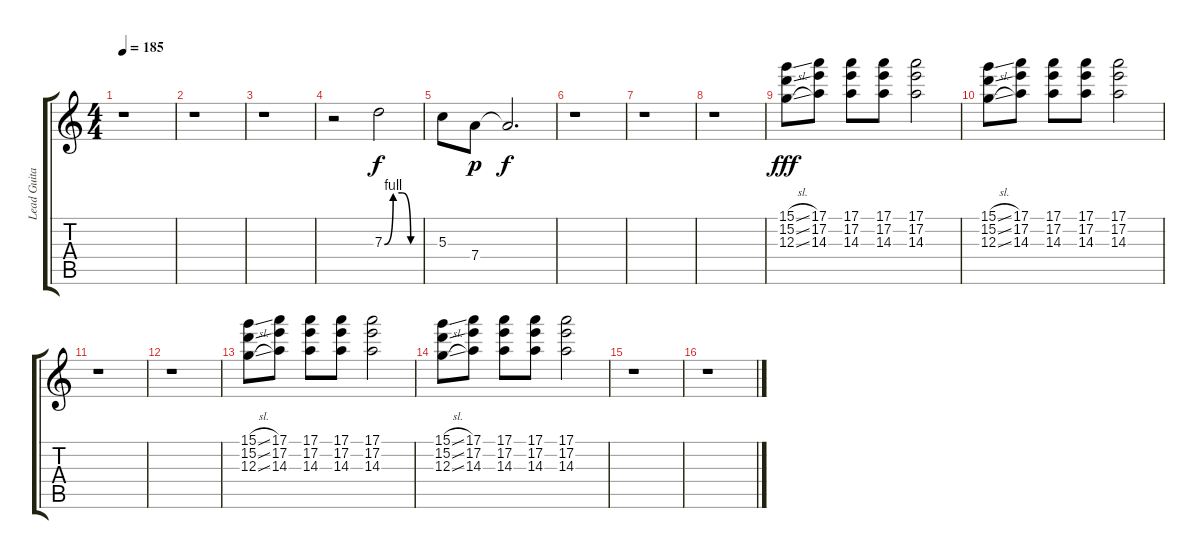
\track ("Lead Guitar" "Lead Guita") {instrument overdrivenguitar}
\staff {score tabs}
\tuning (E4 B3 G3 D3 A2 E2) {hide}
\ts (4 4)
\tempo 185
\clef g2
\ks c
r.1{dy f instrument overdrivenguitar} |
r.1 |
r.1 |
r.2 7.3{be (custom 0 0 15 4 30 4 45 0 60 0)}.2 |
5.3.8 7.4.8{dy p} 7.4{t}.2{d dy f} |
r.1 |
r.1 |
r.1 |
(15.1{sl} 15.2{sl} 12.3{sl}).8{dy fff volume 6} (17.1 17.2 14.3).8 (17.1 17.2 14.3).8 (17.1 17.2 14.3).8 (17.1 17.2 14.3).2 |
(15.1{sl} 15.2{sl} 12.3{sl}).8 (17.1 17.2 14.3).8 (17.1 17.2 14.3).8 (17.1 17.2 14.3).8 (17.1 17.2 14.3).2 |
r.1 |
r.1 |
(15.1{sl} 15.2{sl} 12.3{sl}).8{volume 6} (17.1 17.2 14.3).8 (17.1 17.2 14.3).8 (17.1 17.2 14.3).8 (17.1 17.2 14.3).2 |
(15.1{sl} 15.2{sl} 12.3{sl}).8 (17.1 17.2 14.3).8 (17.1 17.2 14.3).8 (17.1 17.2 14.3).8 (17.1 17.2 14.3).2 |
r.1 |
r.1
